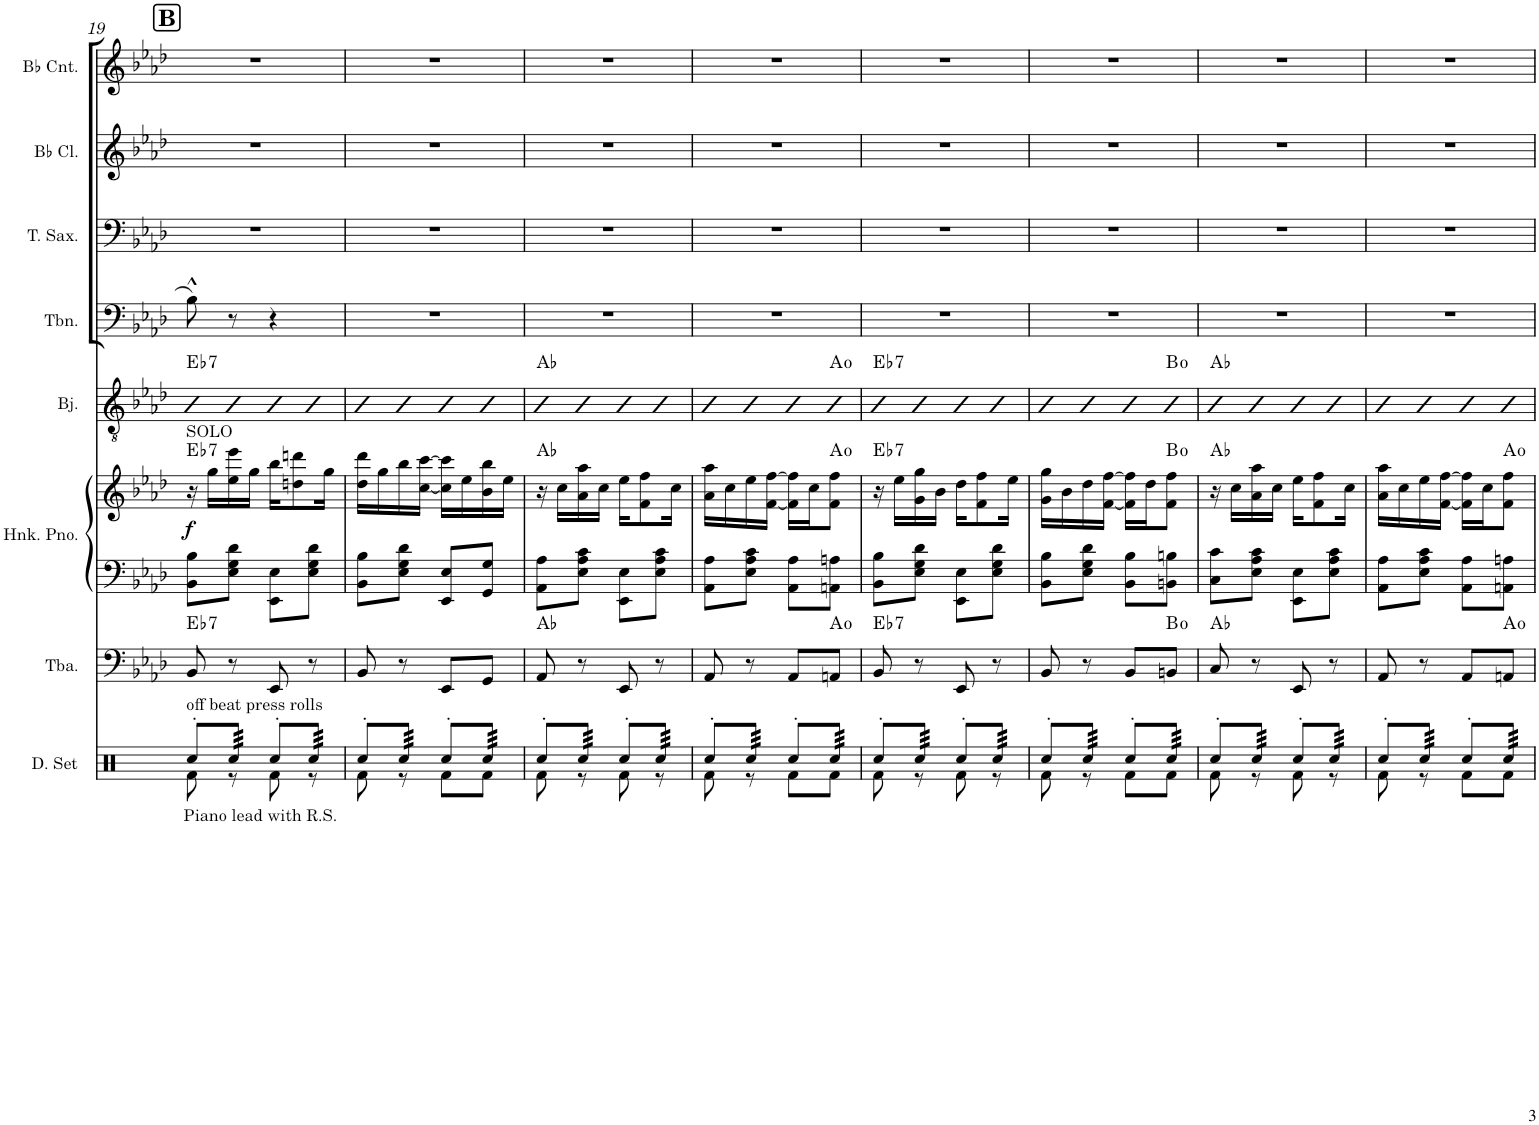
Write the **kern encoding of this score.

**kern	**kern	**harte	**kern	**kern	**dynam	**harte	**kern	**harte	**kern	**kern	**kern	**kern
*part8	*part7	*part7	*part6	*part6	*part6	*part6	*part5	*part5	*part4	*part3	*part2	*part1
*staff9	*staff8	*	*staff7	*staff6	*staff6/7	*	*staff5	*	*staff4	*staff3	*staff2	*staff1
*I"Drumset	*I"Tuba	*	*I"Honky Tonk Piano	*	*	*	*I"Banjo	*	*I"Trombone	*I"Tenor Saxophone	*I"Bb Clarinet	*I"Bb Cornet
*I'D. Set	*I'Tba.	*	*I'Hnk. Pno.	*	*	*	*I'Bj.	*	*I'Tbn.	*I'T. Sax.	*I'Bb Cl.	*I'Bb Cnt.
!!LO:PB:g=z
*clefX	*clefF4	*	*clefF4	*clefG2	*	*	*clefGv2	*	*clefF4	*clefF4	*clefG2	*clefG2
*	*	*	*	*	*	*	*ITrd7c12	*	*	*ITrd8c14	*ITrd1c2	*ITrd1c2
*k[]	*k[b-e-a-d-]	*	*k[b-e-a-d-]	*k[b-e-a-d-]	*	*	*k[b-e-a-d-]	*	*k[b-e-a-d-]	*k[b-e-a-d-]	*k[b-e-a-d-]	*k[b-e-a-d-]
*M2/4	*M2/4	*	*M2/4	*M2/4	*	*	*M2/4	*	*M2/4	*M2/4	*M2/4	*M2/4
!!LO:REH:place=s1:a:B:cj:fs=14:t=B
=19	=19	=19	=19	=19	=19	=19	=19	=19	=19	=19	=19	=19
*^	*	*	*	*	*	*	*	*	*	*	*	*
!	!	!	!	!	!LO:TX:a:t=SOLO	!	!	!	!	!	!	!	!
!LO:TX:b:t=Piano lead with R.S.	!	!	!	!	!	!	!	!	!	!	!	!	!
!LO:TX:a:t=off beat press rolls	!	!	!	!	!	!	!	!	!	!	!	!	!
!	!	!	!LO:H:kt=7	!	!	!LO:DY:b	!LO:H:kt=7	!	!LO:H:kt=7	!	!	!	!
8Rcc'/L	8Rf\	8BB-/	Eb:7	8BB-\ 8B-\L	16r	f	Eb:7	8b-L	Eb:7	8B-^^\	2r	2r	2r
.	.	.	.	.	16gg\LL	.	.	.	.	.	.	.	.
*tremolo	*	*	*	*	*	*	*	*	*	*	*	*	*
64Rcc/	8r	8r	.	8E-\ 8G\ 8d-\J	16ee-\ 16eee-\	.	.	8b-J	.	8r	.	.	.
64Rcc/	.	.	.	.	.	.	.	.	.	.	.	.	.
64Rcc/	.	.	.	.	.	.	.	.	.	.	.	.	.
64Rcc/	.	.	.	.	.	.	.	.	.	.	.	.	.
64Rcc/	.	.	.	.	16gg\JJ	.	.	.	.	.	.	.	.
64Rcc/	.	.	.	.	.	.	.	.	.	.	.	.	.
64Rcc/	.	.	.	.	.	.	.	.	.	.	.	.	.
64Rcc/JJJJ	.	.	.	.	.	.	.	.	.	.	.	.	.
*Xtremolo	*	*	*	*	*	*	*	*	*	*	*	*	*
8Rcc'/L	8Rf\	8EE-/	.	8EE-\ 8E-\L	16bb-\KL	.	.	8b-L	.	4r	.	.	.
.	.	.	.	.	8ddn\ 8dddn\	.	.	.	.	.	.	.	.
*tremolo	*	*	*	*	*	*	*	*	*	*	*	*	*
64Rcc/	8r	8r	.	8E-\ 8G\ 8d-\J	.	.	.	8b-J	.	.	.	.	.
64Rcc/	.	.	.	.	.	.	.	.	.	.	.	.	.
64Rcc/	.	.	.	.	.	.	.	.	.	.	.	.	.
64Rcc/	.	.	.	.	.	.	.	.	.	.	.	.	.
64Rcc/	.	.	.	.	16gg\Jk	.	.	.	.	.	.	.	.
64Rcc/	.	.	.	.	.	.	.	.	.	.	.	.	.
64Rcc/	.	.	.	.	.	.	.	.	.	.	.	.	.
64Rcc/JJJJ	.	.	.	.	.	.	.	.	.	.	.	.	.
*Xtremolo	*	*	*	*	*	*	*	*	*	*	*	*	*
=20	=20	=20	=20	=20	=20	=20	=20	=20	=20	=20	=20	=20	=20
8Rcc'/L	8Rf\	8BB-/	.	8BB-\ 8B-\L	16dd-\ 16ddd-\LL	.	.	8b-L	.	2r	2r	2r	2r
.	.	.	.	.	16gg\	.	.	.	.	.	.	.	.
*tremolo	*	*	*	*	*	*	*	*	*	*	*	*	*
64Rcc/	8r	8r	.	8E-\ 8G\ 8d-\J	16bb-\	.	.	8b-J	.	.	.	.	.
64Rcc/	.	.	.	.	.	.	.	.	.	.	.	.	.
64Rcc/	.	.	.	.	.	.	.	.	.	.	.	.	.
64Rcc/	.	.	.	.	.	.	.	.	.	.	.	.	.
64Rcc/	.	.	.	.	[16cc\ [16ccc\JJ	.	.	.	.	.	.	.	.
64Rcc/	.	.	.	.	.	.	.	.	.	.	.	.	.
64Rcc/	.	.	.	.	.	.	.	.	.	.	.	.	.
64Rcc/JJJJ	.	.	.	.	.	.	.	.	.	.	.	.	.
*Xtremolo	*	*	*	*	*	*	*	*	*	*	*	*	*
8Rcc'/L	8Rf\L	8EE-/L	.	8EE-/ 8E-/L	16cc\] 16ccc\]LL	.	.	8b-L	.	.	.	.	.
.	.	.	.	.	16ee-\	.	.	.	.	.	.	.	.
*tremolo	*	*	*	*	*	*	*	*	*	*	*	*	*
64Rcc/	8Rf\J	8GG/J	.	8GG/ 8G/J	16b-\ 16bb-\	.	.	8b-J	.	.	.	.	.
64Rcc/	.	.	.	.	.	.	.	.	.	.	.	.	.
64Rcc/	.	.	.	.	.	.	.	.	.	.	.	.	.
64Rcc/	.	.	.	.	.	.	.	.	.	.	.	.	.
64Rcc/	.	.	.	.	16ee-\JJ	.	.	.	.	.	.	.	.
64Rcc/	.	.	.	.	.	.	.	.	.	.	.	.	.
64Rcc/	.	.	.	.	.	.	.	.	.	.	.	.	.
64Rcc/JJJJ	.	.	.	.	.	.	.	.	.	.	.	.	.
*Xtremolo	*	*	*	*	*	*	*	*	*	*	*	*	*
=21	=21	=21	=21	=21	=21	=21	=21	=21	=21	=21	=21	=21	=21
8Rcc'/L	8Rf\	8AA-/	Ab:maj	8AA-\ 8A-\L	16r	.	Ab:maj	8b-L	Ab:maj	2r	2r	2r	2r
.	.	.	.	.	16cc\LL	.	.	.	.	.	.	.	.
*tremolo	*	*	*	*	*	*	*	*	*	*	*	*	*
64Rcc/	8r	8r	.	8E-\ 8A-\ 8c\J	16a-\ 16aa-\	.	.	8b-J	.	.	.	.	.
64Rcc/	.	.	.	.	.	.	.	.	.	.	.	.	.
64Rcc/	.	.	.	.	.	.	.	.	.	.	.	.	.
64Rcc/	.	.	.	.	.	.	.	.	.	.	.	.	.
64Rcc/	.	.	.	.	16cc\JJ	.	.	.	.	.	.	.	.
64Rcc/	.	.	.	.	.	.	.	.	.	.	.	.	.
64Rcc/	.	.	.	.	.	.	.	.	.	.	.	.	.
64Rcc/JJJJ	.	.	.	.	.	.	.	.	.	.	.	.	.
*Xtremolo	*	*	*	*	*	*	*	*	*	*	*	*	*
8Rcc'/L	8Rf\	8EE-/	.	8EE-\ 8E-\L	16ee-\KL	.	.	8b-L	.	.	.	.	.
.	.	.	.	.	8f\ 8ff\	.	.	.	.	.	.	.	.
*tremolo	*	*	*	*	*	*	*	*	*	*	*	*	*
64Rcc/	8r	8r	.	8E-\ 8A-\ 8c\J	.	.	.	8b-J	.	.	.	.	.
64Rcc/	.	.	.	.	.	.	.	.	.	.	.	.	.
64Rcc/	.	.	.	.	.	.	.	.	.	.	.	.	.
64Rcc/	.	.	.	.	.	.	.	.	.	.	.	.	.
64Rcc/	.	.	.	.	16cc\Jk	.	.	.	.	.	.	.	.
64Rcc/	.	.	.	.	.	.	.	.	.	.	.	.	.
64Rcc/	.	.	.	.	.	.	.	.	.	.	.	.	.
64Rcc/JJJJ	.	.	.	.	.	.	.	.	.	.	.	.	.
*Xtremolo	*	*	*	*	*	*	*	*	*	*	*	*	*
=22	=22	=22	=22	=22	=22	=22	=22	=22	=22	=22	=22	=22	=22
8Rcc'/L	8Rf\	8AA-/	.	8AA-\ 8A-\L	16a-\ 16aa-\LL	.	.	8b-L	.	2r	2r	2r	2r
.	.	.	.	.	16cc\	.	.	.	.	.	.	.	.
*tremolo	*	*	*	*	*	*	*	*	*	*	*	*	*
64Rcc/	8r	8r	.	8E-\ 8A-\ 8c\J	16ee-\	.	.	8b-J	.	.	.	.	.
64Rcc/	.	.	.	.	.	.	.	.	.	.	.	.	.
64Rcc/	.	.	.	.	.	.	.	.	.	.	.	.	.
64Rcc/	.	.	.	.	.	.	.	.	.	.	.	.	.
64Rcc/	.	.	.	.	[16f\ [16ff\JJ	.	.	.	.	.	.	.	.
64Rcc/	.	.	.	.	.	.	.	.	.	.	.	.	.
64Rcc/	.	.	.	.	.	.	.	.	.	.	.	.	.
64Rcc/JJJJ	.	.	.	.	.	.	.	.	.	.	.	.	.
*Xtremolo	*	*	*	*	*	*	*	*	*	*	*	*	*
8Rcc'/L	8Rf\L	8AA-/L	.	8AA-\ 8A-\L	16f\] 16ff\]LL	.	.	8b-	.	.	.	.	.
.	.	.	.	.	16cc\J	.	.	.	.	.	.	.	.
*tremolo	*	*	*	*	*	*	*	*	*	*	*	*	*
64Rcc/	8Rf\J	8AAn/J	A:dim	8AAn\ 8An\J	8f\ 8ff\J	.	A:dim	8b-	A:dim	.	.	.	.
64Rcc/	.	.	.	.	.	.	.	.	.	.	.	.	.
64Rcc/	.	.	.	.	.	.	.	.	.	.	.	.	.
64Rcc/	.	.	.	.	.	.	.	.	.	.	.	.	.
64Rcc/	.	.	.	.	.	.	.	.	.	.	.	.	.
64Rcc/	.	.	.	.	.	.	.	.	.	.	.	.	.
64Rcc/	.	.	.	.	.	.	.	.	.	.	.	.	.
64Rcc/JJJJ	.	.	.	.	.	.	.	.	.	.	.	.	.
*Xtremolo	*	*	*	*	*	*	*	*	*	*	*	*	*
=23	=23	=23	=23	=23	=23	=23	=23	=23	=23	=23	=23	=23	=23
!	!	!	!LO:H:kt=7	!	!	!	!LO:H:kt=7	!	!LO:H:kt=7	!	!	!	!
8Rcc'/L	8Rf\	8BB-/	Eb:7	8BB-\ 8B-\L	16r	.	Eb:7	8b-L	Eb:7	2r	2r	2r	2r
.	.	.	.	.	16ee-\LL	.	.	.	.	.	.	.	.
*tremolo	*	*	*	*	*	*	*	*	*	*	*	*	*
64Rcc/	8r	8r	.	8E-\ 8G\ 8d-\J	16g\ 16gg\	.	.	8b-J	.	.	.	.	.
64Rcc/	.	.	.	.	.	.	.	.	.	.	.	.	.
64Rcc/	.	.	.	.	.	.	.	.	.	.	.	.	.
64Rcc/	.	.	.	.	.	.	.	.	.	.	.	.	.
64Rcc/	.	.	.	.	16b-\JJ	.	.	.	.	.	.	.	.
64Rcc/	.	.	.	.	.	.	.	.	.	.	.	.	.
64Rcc/	.	.	.	.	.	.	.	.	.	.	.	.	.
64Rcc/JJJJ	.	.	.	.	.	.	.	.	.	.	.	.	.
*Xtremolo	*	*	*	*	*	*	*	*	*	*	*	*	*
8Rcc'/L	8Rf\	8EE-/	.	8EE-\ 8E-\L	16dd-\KL	.	.	8b-L	.	.	.	.	.
.	.	.	.	.	8f\ 8ff\	.	.	.	.	.	.	.	.
*tremolo	*	*	*	*	*	*	*	*	*	*	*	*	*
64Rcc/	8r	8r	.	8E-\ 8G\ 8d-\J	.	.	.	8b-J	.	.	.	.	.
64Rcc/	.	.	.	.	.	.	.	.	.	.	.	.	.
64Rcc/	.	.	.	.	.	.	.	.	.	.	.	.	.
64Rcc/	.	.	.	.	.	.	.	.	.	.	.	.	.
64Rcc/	.	.	.	.	16ee-\Jk	.	.	.	.	.	.	.	.
64Rcc/	.	.	.	.	.	.	.	.	.	.	.	.	.
64Rcc/	.	.	.	.	.	.	.	.	.	.	.	.	.
64Rcc/JJJJ	.	.	.	.	.	.	.	.	.	.	.	.	.
*Xtremolo	*	*	*	*	*	*	*	*	*	*	*	*	*
=24	=24	=24	=24	=24	=24	=24	=24	=24	=24	=24	=24	=24	=24
8Rcc'/L	8Rf\	8BB-/	.	8BB-\ 8B-\L	16g\ 16gg\LL	.	.	8b-L	.	2r	2r	2r	2r
.	.	.	.	.	16b-\	.	.	.	.	.	.	.	.
*tremolo	*	*	*	*	*	*	*	*	*	*	*	*	*
64Rcc/	8r	8r	.	8E-\ 8G\ 8d-\J	16dd-\	.	.	8b-J	.	.	.	.	.
64Rcc/	.	.	.	.	.	.	.	.	.	.	.	.	.
64Rcc/	.	.	.	.	.	.	.	.	.	.	.	.	.
64Rcc/	.	.	.	.	.	.	.	.	.	.	.	.	.
64Rcc/	.	.	.	.	[16f\ [16ff\JJ	.	.	.	.	.	.	.	.
64Rcc/	.	.	.	.	.	.	.	.	.	.	.	.	.
64Rcc/	.	.	.	.	.	.	.	.	.	.	.	.	.
64Rcc/JJJJ	.	.	.	.	.	.	.	.	.	.	.	.	.
*Xtremolo	*	*	*	*	*	*	*	*	*	*	*	*	*
8Rcc'/L	8Rf\L	8BB-/L	.	8BB-\ 8B-\L	16f\] 16ff\]LL	.	.	8b-	.	.	.	.	.
.	.	.	.	.	16dd-\J	.	.	.	.	.	.	.	.
*tremolo	*	*	*	*	*	*	*	*	*	*	*	*	*
64Rcc/	8Rf\J	8BBn/J	B:dim	8BBn\ 8Bn\J	8f\ 8ff\J	.	B:dim	8b-	B:dim	.	.	.	.
64Rcc/	.	.	.	.	.	.	.	.	.	.	.	.	.
64Rcc/	.	.	.	.	.	.	.	.	.	.	.	.	.
64Rcc/	.	.	.	.	.	.	.	.	.	.	.	.	.
64Rcc/	.	.	.	.	.	.	.	.	.	.	.	.	.
64Rcc/	.	.	.	.	.	.	.	.	.	.	.	.	.
64Rcc/	.	.	.	.	.	.	.	.	.	.	.	.	.
64Rcc/JJJJ	.	.	.	.	.	.	.	.	.	.	.	.	.
*Xtremolo	*	*	*	*	*	*	*	*	*	*	*	*	*
=25	=25	=25	=25	=25	=25	=25	=25	=25	=25	=25	=25	=25	=25
8Rcc'/L	8Rf\	8C/	Ab:maj	8C\ 8c\L	16r	.	Ab:maj	8b-L	Ab:maj	2r	2r	2r	2r
.	.	.	.	.	16cc\LL	.	.	.	.	.	.	.	.
*tremolo	*	*	*	*	*	*	*	*	*	*	*	*	*
64Rcc/	8r	8r	.	8E-\ 8A-\ 8c\J	16a-\ 16aa-\	.	.	8b-J	.	.	.	.	.
64Rcc/	.	.	.	.	.	.	.	.	.	.	.	.	.
64Rcc/	.	.	.	.	.	.	.	.	.	.	.	.	.
64Rcc/	.	.	.	.	.	.	.	.	.	.	.	.	.
64Rcc/	.	.	.	.	16cc\JJ	.	.	.	.	.	.	.	.
64Rcc/	.	.	.	.	.	.	.	.	.	.	.	.	.
64Rcc/	.	.	.	.	.	.	.	.	.	.	.	.	.
64Rcc/JJJJ	.	.	.	.	.	.	.	.	.	.	.	.	.
*Xtremolo	*	*	*	*	*	*	*	*	*	*	*	*	*
8Rcc'/L	8Rf\	8EE-/	.	8EE-\ 8E-\L	16ee-\KL	.	.	8b-L	.	.	.	.	.
.	.	.	.	.	8f\ 8ff\	.	.	.	.	.	.	.	.
*tremolo	*	*	*	*	*	*	*	*	*	*	*	*	*
64Rcc/	8r	8r	.	8E-\ 8A-\ 8c\J	.	.	.	8b-J	.	.	.	.	.
64Rcc/	.	.	.	.	.	.	.	.	.	.	.	.	.
64Rcc/	.	.	.	.	.	.	.	.	.	.	.	.	.
64Rcc/	.	.	.	.	.	.	.	.	.	.	.	.	.
64Rcc/	.	.	.	.	16cc\Jk	.	.	.	.	.	.	.	.
64Rcc/	.	.	.	.	.	.	.	.	.	.	.	.	.
64Rcc/	.	.	.	.	.	.	.	.	.	.	.	.	.
64Rcc/JJJJ	.	.	.	.	.	.	.	.	.	.	.	.	.
*Xtremolo	*	*	*	*	*	*	*	*	*	*	*	*	*
=26	=26	=26	=26	=26	=26	=26	=26	=26	=26	=26	=26	=26	=26
8Rcc'/L	8Rf\	8AA-/	.	8AA-\ 8A-\L	16a-\ 16aa-\LL	.	.	8b-L	.	2r	2r	2r	2r
.	.	.	.	.	16cc\	.	.	.	.	.	.	.	.
*tremolo	*	*	*	*	*	*	*	*	*	*	*	*	*
64Rcc/	8r	8r	.	8E-\ 8A-\ 8c\J	16ee-\	.	.	8b-J	.	.	.	.	.
64Rcc/	.	.	.	.	.	.	.	.	.	.	.	.	.
64Rcc/	.	.	.	.	.	.	.	.	.	.	.	.	.
64Rcc/	.	.	.	.	.	.	.	.	.	.	.	.	.
64Rcc/	.	.	.	.	[16f\ [16ff\JJ	.	.	.	.	.	.	.	.
64Rcc/	.	.	.	.	.	.	.	.	.	.	.	.	.
64Rcc/	.	.	.	.	.	.	.	.	.	.	.	.	.
64Rcc/JJJJ	.	.	.	.	.	.	.	.	.	.	.	.	.
*Xtremolo	*	*	*	*	*	*	*	*	*	*	*	*	*
8Rcc'/L	8Rf\L	8AA-/L	.	8AA-\ 8A-\L	16f\] 16ff\]LL	.	.	8b-L	.	.	.	.	.
.	.	.	.	.	16cc\J	.	.	.	.	.	.	.	.
*tremolo	*	*	*	*	*	*	*	*	*	*	*	*	*
64Rcc/	8Rf\J	8AAn/J	A:dim	8AAn\ 8An\J	8f\ 8ff\J	.	A:dim	8b-J	.	.	.	.	.
64Rcc/	.	.	.	.	.	.	.	.	.	.	.	.	.
64Rcc/	.	.	.	.	.	.	.	.	.	.	.	.	.
64Rcc/	.	.	.	.	.	.	.	.	.	.	.	.	.
64Rcc/	.	.	.	.	.	.	.	.	.	.	.	.	.
64Rcc/	.	.	.	.	.	.	.	.	.	.	.	.	.
64Rcc/	.	.	.	.	.	.	.	.	.	.	.	.	.
64Rcc/JJJJ	.	.	.	.	.	.	.	.	.	.	.	.	.
*Xtremolo	*	*	*	*	*	*	*	*	*	*	*	*	*
*v	*v	*	*	*	*	*	*	*	*	*	*	*	*
=	=	=	=	=	=	=	=	=	=	=	=	=
*-	*-	*-	*-	*-	*-	*-	*-	*-	*-	*-	*-	*-
